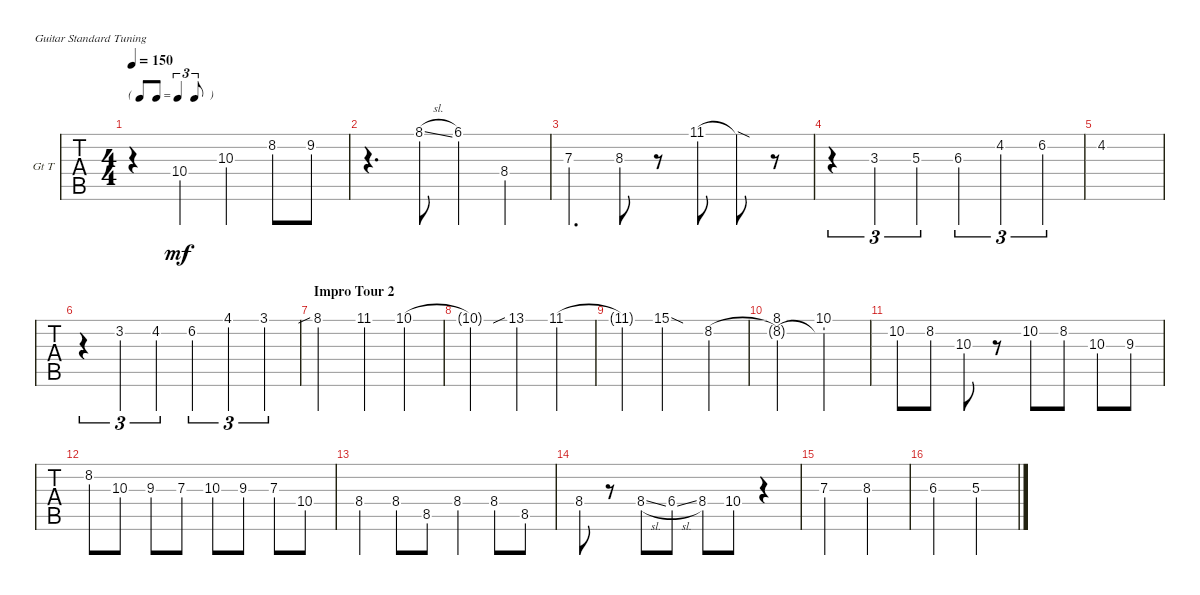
\defaultSystemsLayout 4
\bracketExtendMode nobrackets
\firstSystemTrackNameOrientation horizontal
\otherSystemsTrackNameOrientation horizontal
\chordDiagramsInScore
\track ("Guitar Theme" "Gt T") {instrument acousticguitarsteel}
\staff {tabs}
\tuning (E4 B3 G3 D3 A2 E2)
\ts (4 4)
\tf triplet8th
\tempo 150
\clef g2
\ks cminor
r.4{dy mf} 10.4.4 10.3.4 8.2.8 9.2.8 |
r.4{d} 8.1{sl}.8 6.1.4 8.4.4 |
7.3.4{d} 8.3.8 r.8 11.1.8 11.1{sod t}.8 r.8 |
r.4{tu (3 2)} 3.3.4{tu (3 2)} 5.3.4{tu (3 2)} 6.3.4{tu (3 2)} 4.2.4{tu (3 2)} 6.2.4{tu (3 2)} |
4.2.1 |
r.4{tu (3 2)} 3.2.4{tu (3 2)} 4.2.4{tu (3 2)} 6.2.4{tu (3 2)} 4.1.4{tu (3 2)} 3.1.4{tu (3 2)} |
\section ("" "Impro Tour 2")
8.1{sib}.2 11.1.4 10.1.4 |
10.1{t}.2 13.1{sib}.4 11.1.4 |
11.1{t}.4 15.1{sod}.2 8.2.4 |
(8.1 8.2{t}).2 (10.1 8.2{t}).2 |
10.2.8 8.2.8 10.3.8 r.8 10.2.8 8.2.8 10.3.8 9.3.8 |
8.2.8 10.3.8 9.3.8 7.3.8 10.3.8 9.3.8 7.3.8 10.4.8 |
8.4.4 8.4.8 8.5.8 8.4.4 8.4.8 8.5.8 |
8.4.8 r.8 8.4{sl}.8 6.4{sl}.8 8.4.8 10.4.8 r.4 |
7.3.2 8.3.2 |
6.3.2 5.3.2
